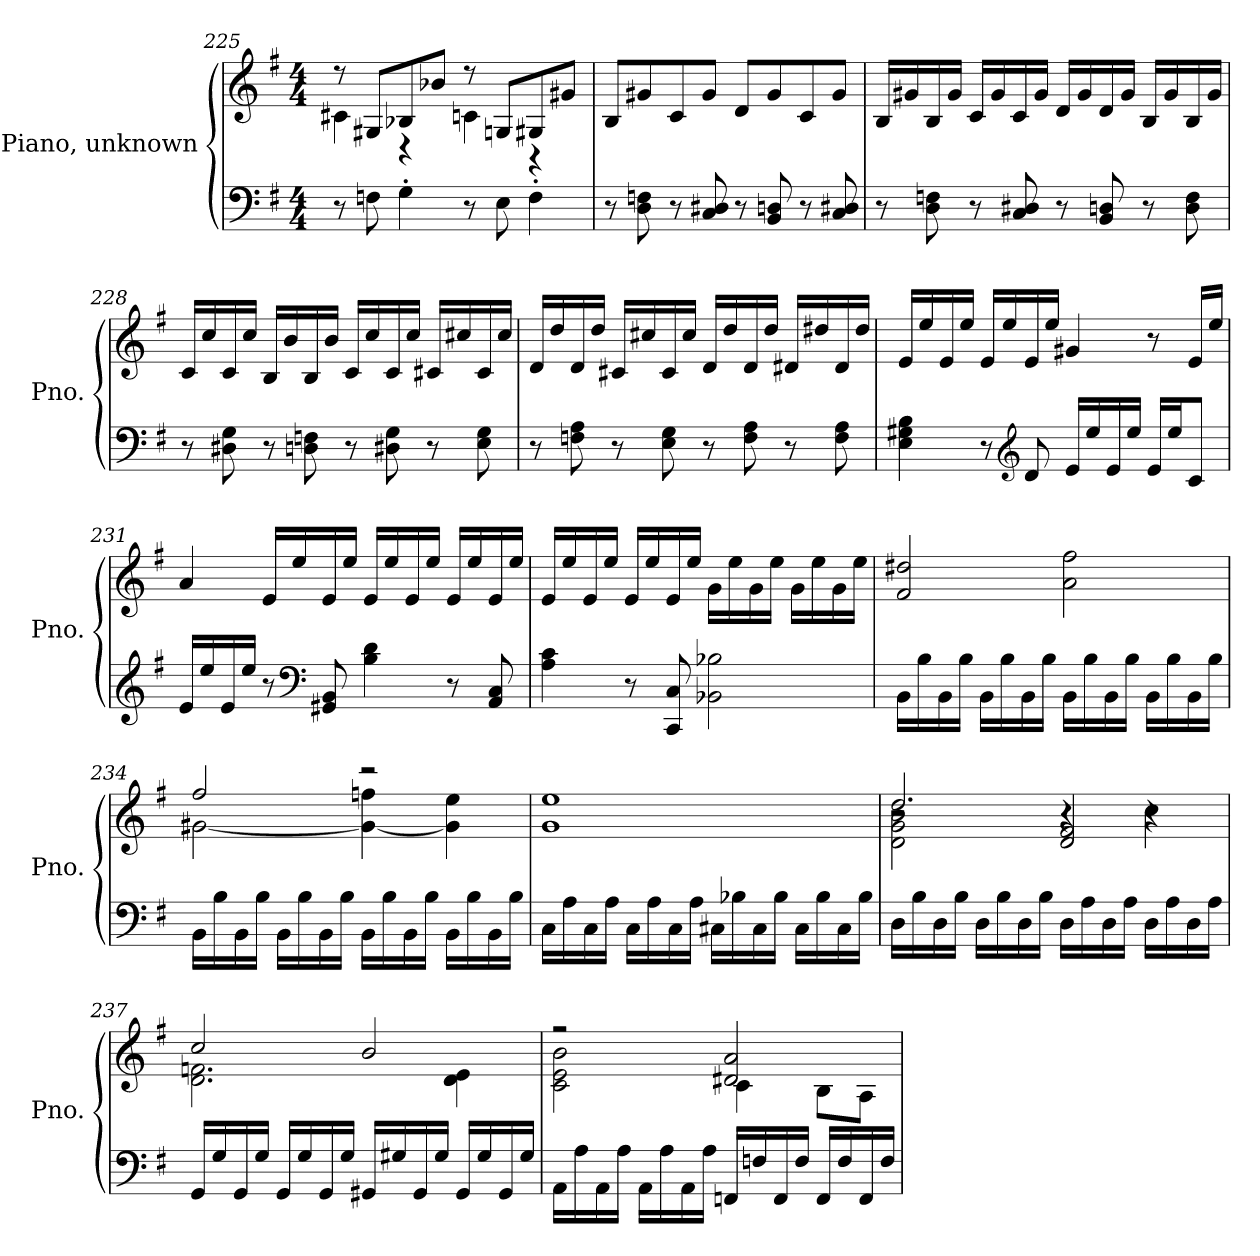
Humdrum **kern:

**kern	**kern
*part1	*part1
*staff2	*staff1
*I"Piano, unknown	*
*I'Pno.	*
*clefF4	*clefG2
*k[f#]	*k[f#]
*M4/4	*M4/4
=225	=225
*	*^
8r	8r	4c#X\
8Fn\	8G#X/L	.
4G'\	8B-X/	4r
.	8b-X/J	.
8r	8r	4cn\
8E\	8Gn/L	.
4F'\	8G#X/	4r
.	8g#X/J	.
*	*v	*v
=226	=226
8r	8B/L
8D\ 8Fn\	8g#X/
8r	8c/
8C/ 8D#X/	8g#/J
8r	8d/L
8BB/ 8Dn/	8g#/
8r	8c/
8C/ 8D#X/	8g#/J
!!LO:LB:g=z
=227	=227
8r	16B/LL
.	16g#X/
8D\ 8Fn\	16B/
.	16g#/JJ
8r	16c/LL
.	16g#/
8C/ 8D#X/	16c/
.	16g#/JJ
8r	16d/LL
.	16g#/
8BB/ 8Dn/	16d/
.	16g#/JJ
8r	16B/LL
.	16g#/
8D\ 8F\	16B/
.	16g#/JJ
=228	=228
8r	16c/LL
.	16cc/
8D#X\ 8G\	16c/
.	16cc/JJ
8r	16B/LL
.	16b/
8Dn\ 8Fn\	16B/
.	16b/JJ
8r	16c/LL
.	16cc/
8D#X\ 8G\	16c/
.	16cc/JJ
8r	16c#X/LL
.	16cc#X/
8E\ 8G\	16c#/
.	16cc#/JJ
!!LO:LB:g=z
=229	=229
8r	16d/LL
.	16dd/
8Fn\ 8A\	16d/
.	16dd/JJ
8r	16c#X/LL
.	16cc#X/
8E\ 8G\	16c#/
.	16cc#/JJ
8r	16d/LL
.	16dd/
8F\ 8A\	16d/
.	16dd/JJ
8r	16d#X/LL
.	16dd#X/
8F\ 8A\	16d#/
.	16dd#/JJ
=230	=230
4E\ 4G#X\ 4B\	16e/LL
.	16ee/
.	16e/
.	16ee/JJ
8r	16e/LL
.	16ee/
*clefG2	*
8d/	16e/
.	16ee/JJ
16e/LL	4g#X/
16ee/	.
16e/	.
16ee/JJ	.
16e/LL	8r
16ee/J	.
8c/J	16e/LL
.	16ee/JJ
!!LO:LB:g=z
=231	=231
16e/LL	4a/
16ee/	.
16e/	.
16ee/JJ	.
8r	16e/LL
.	16ee/
*clefF4	*
8GG#X/ 8BB/	16e/
.	16ee/JJ
4B\ 4d\	16e/LL
.	16ee/
.	16e/
.	16ee/JJ
8r	16e/LL
.	16ee/
8AA/ 8C/	16e/
.	16ee/JJ
=232	=232
4A\ 4c\	16e/LL
.	16ee/
.	16e/
.	16ee/JJ
8r	16e/LL
.	16ee/
8CC/ 8C/	16e/
.	16ee/JJ
2BB-X\ 2B-X\	16g\LL
.	16ee\
.	16g\
.	16ee\JJ
.	16g\LL
.	16ee\
.	16g\
.	16ee\JJ
!!LO:LB:g=z
=233	=233
16BB\LL	2f#/ 2dd#X/
16B\	.
16BB\	.
16B\JJ	.
16BB\LL	.
16B\	.
16BB\	.
16B\JJ	.
16BB\LL	2a\ 2ff#\
16B\	.
16BB\	.
16B\JJ	.
16BB\LL	.
16B\	.
16BB\	.
16B\JJ	.
=234	=234
*	*^
16BB\LL	2ff#/	[2g#X\
16B\	.	.
16BB\	.	.
16B\JJ	.	.
16BB\LL	.	.
16B\	.	.
16BB\	.	.
16B\JJ	.	.
16BB\LL	2r	4g#\_ 4ffn\
16B\	.	.
16BB\	.	.
16B\JJ	.	.
16BB\LL	.	4g#\] 4ee\
16B\	.	.
16BB\	.	.
16B\JJ	.	.
*	*v	*v
!!LO:LB:g=z
=235	=235
16C\LL	1g 1ee
16A\	.
16C\	.
16A\JJ	.
16C\LL	.
16A\	.
16C\	.
16A\JJ	.
16C#X\LL	.
16B-X\	.
16C#\	.
16B-\JJ	.
16C#\LL	.
16B-\	.
16C#\	.
16B-\JJ	.
=236	=236
*	*^
*	*	*^
16D\LL	2.dd/	2d\ 2g\ 2b\	2r
16B\	.	.	.
16D\	.	.	.
16B\JJ	.	.	.
16D\LL	.	.	.
16B\	.	.	.
16D\	.	.	.
16B\JJ	.	.	.
16D\LL	.	4r	2d/ 2f#/
16A\	.	.	.
16D\	.	.	.
16A\JJ	.	.	.
16D\LL	4r	4cc\	.
16A\	.	.	.
16D\	.	.	.
16A\JJ	.	.	.
*	*	*v	*v
!!LO:PB:g=z
=237	=237	=237
16GG/LL	2cc/	2.d\ 2.fn\
16G/	.	.
16GG/	.	.
16G/JJ	.	.
16GG/LL	.	.
16G/	.	.
16GG/	.	.
16G/JJ	.	.
16GG#X/LL	2b/	.
16G#X/	.	.
16GG#/	.	.
16G#/JJ	.	.
16GG#/LL	.	4d\ 4e\
16G#/	.	.
16GG#/	.	.
16G#/JJ	.	.
=238	=238	=238
16AA\LL	2r	2c\ 2e\ 2b\
16A\	.	.
16AA\	.	.
16A\JJ	.	.
16AA\LL	.	.
16A\	.	.
16AA\	.	.
16A\JJ	.	.
16FFn/LL	2d#X/ 2a/	4c\
16Fn/	.	.
16FF/	.	.
16F/JJ	.	.
16FF/LL	.	8B\L
16F/	.	.
16FF/	.	8A\J
16F/JJ	.	.
*	*v	*v
=	=
*-	*-
